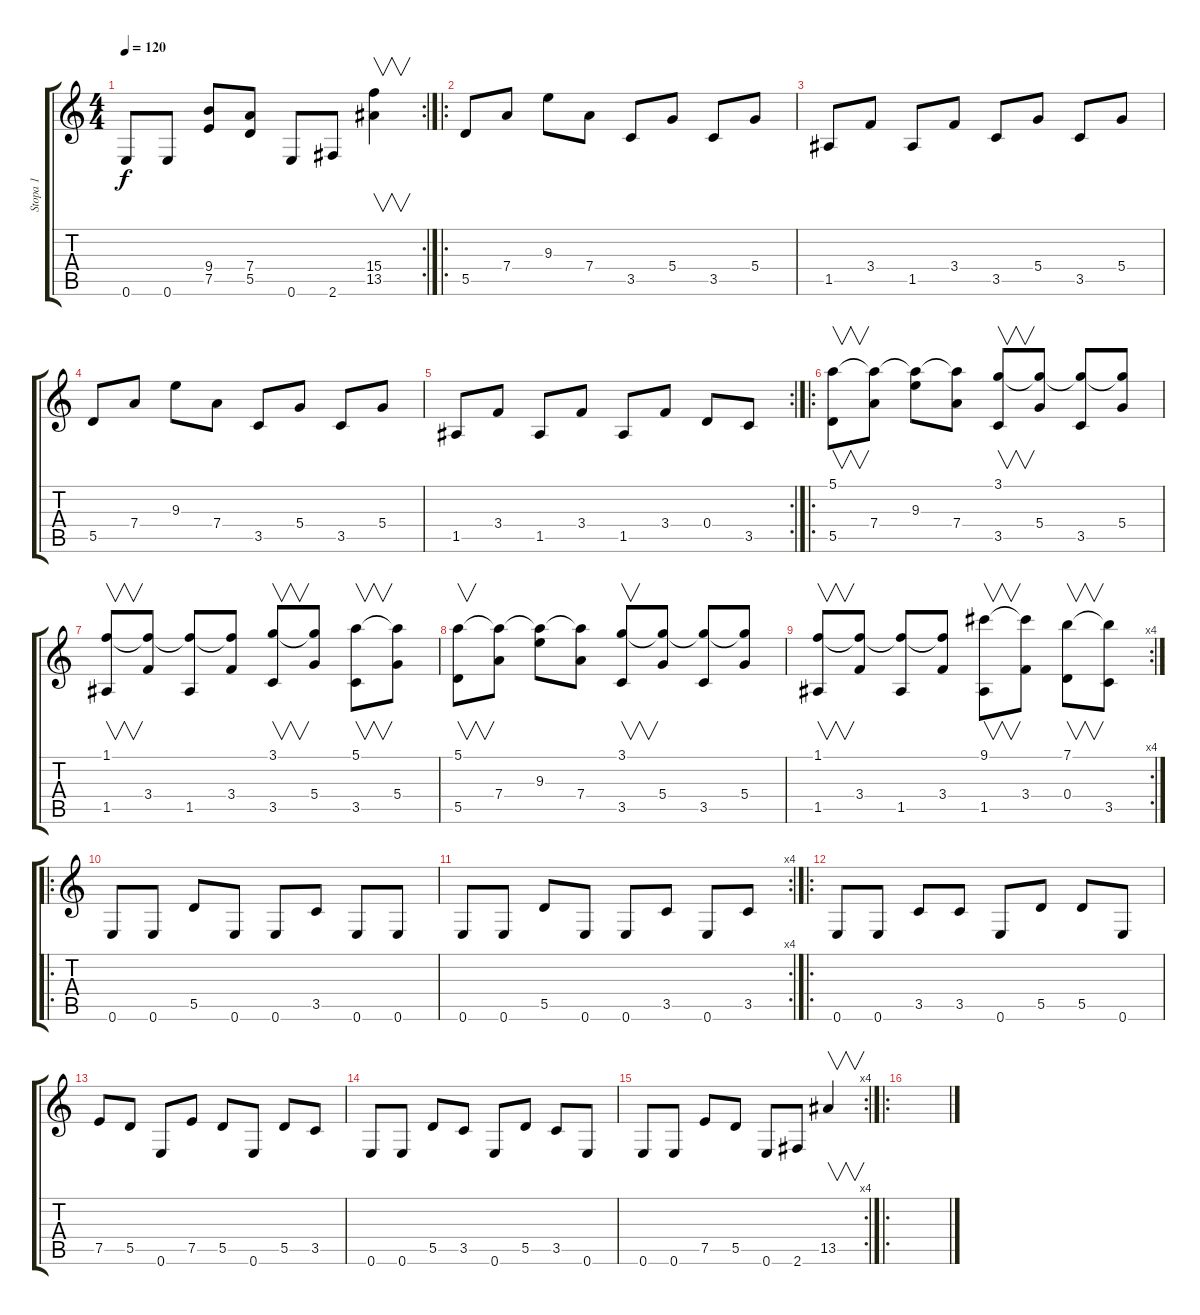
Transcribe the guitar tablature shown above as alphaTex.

\track ("Stopa 1" "Stopa 1") {instrument distortionguitar}
\staff {score tabs}
\tuning (E4 B3 G3 D3 A2 E2) {hide}
\rc 2
\ts (4 4)
\tempo 120
\clef g2
\ks c
0.6.8{dy f} 0.6.8 (9.4 7.5).8 (7.4 5.5).8 0.6.8 2.6.8 (15.4 13.5).4{v} |
\ro
5.5.8 7.4.8 9.3.8 7.4.8 3.5.8 5.4.8 3.5.8 5.4.8 |
1.5.8 3.4.8 1.5.8 3.4.8 3.5.8 5.4.8 3.5.8 5.4.8 |
5.5.8 7.4.8 9.3.8 7.4.8 3.5.8 5.4.8 3.5.8 5.4.8 |
\rc 2
1.5.8 3.4.8 1.5.8 3.4.8 1.5.8 3.4.8 0.4.8 3.5.8 |
\ro
(5.1 5.5).8{v} (5.1{t} 7.4).8 (5.1{t} 9.3).8 (5.1{t} 7.4).8 (3.1 3.5).8{v} (3.1{t} 5.4).8 (3.1{t} 3.5).8 (3.1{t} 5.4).8 |
(1.1 1.5).8{v} (1.1{t} 3.4).8 (1.1{t} 1.5).8 (1.1{t} 3.4).8 (3.1 3.5).8{v} (3.1{t} 5.4).8 (5.1 3.5).8{v} (5.1{t} 5.4).8 |
(5.1 5.5).8{v} (5.1{t} 7.4).8 (5.1{t} 9.3).8 (5.1{t} 7.4).8 (3.1 3.5).8{v} (3.1{t} 5.4).8 (3.1{t} 3.5).8 (3.1{t} 5.4).8 |
\rc 4
(1.1 1.5).8{v} (1.1{t} 3.4).8 (1.1{t} 1.5).8 (1.1{t} 3.4).8 (9.1 1.5).8{v} (9.1{t} 3.4).8 (7.1 0.4).8{v} (7.1{t} 3.5).8 |
\ro
0.6.8 0.6.8 5.5.8 0.6.8 0.6.8 3.5.8 0.6.8 0.6.8 |
\rc 4
0.6.8 0.6.8 5.5.8 0.6.8 0.6.8 3.5.8 0.6.8 3.5.8 |
\ro
0.6.8 0.6.8 3.5.8 3.5.8 0.6.8 5.5.8 5.5.8 0.6.8 |
7.5.8 5.5.8 0.6.8 7.5.8 5.5.8 0.6.8 5.5.8 3.5.8 |
0.6.8 0.6.8 5.5.8 3.5.8 0.6.8 5.5.8 3.5.8 0.6.8 |
\rc 4
0.6.8 0.6.8 7.5.8 5.5.8 0.6.8 2.6.8 13.5.4{v} |
\ro
